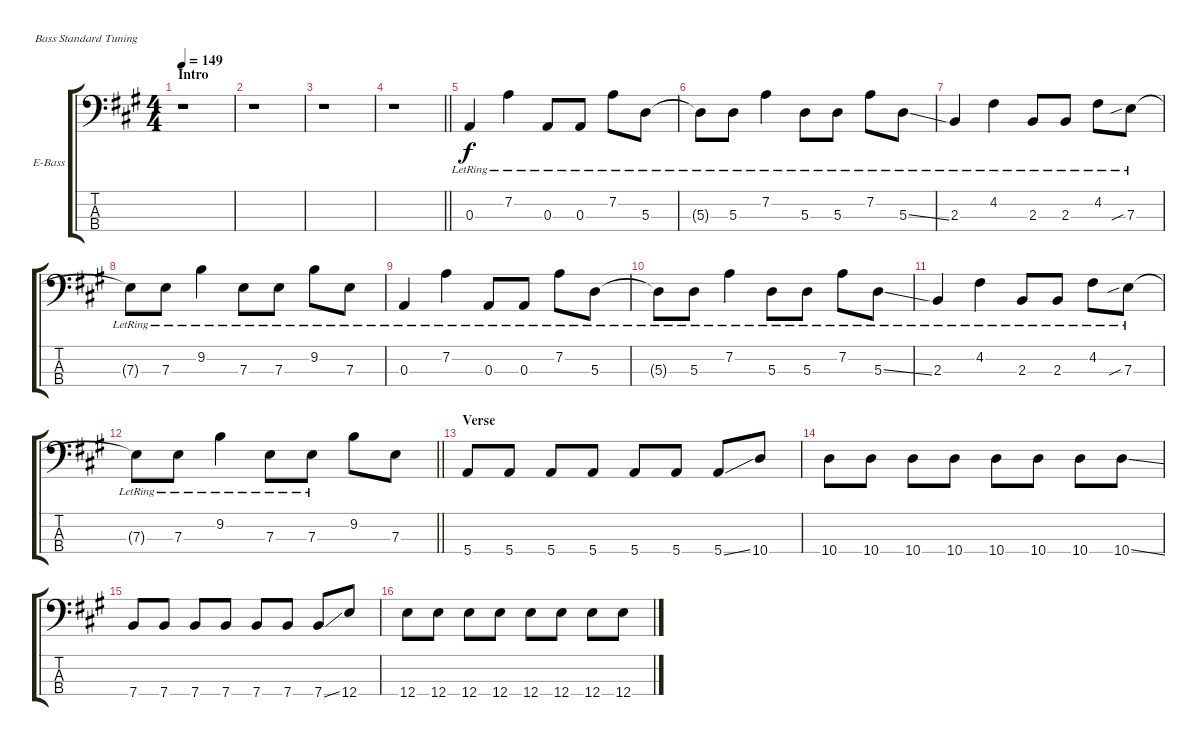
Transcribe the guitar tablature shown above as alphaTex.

\defaultSystemsLayout 4
\bracketExtendMode groupsimilarinstruments
\firstSystemTrackNameOrientation horizontal
\otherSystemsTrackNameOrientation horizontal
\track ("Bass" "E-Bass") {instrument electricbassfinger}
\staff {score tabs}
\tuning (G2 D2 A1 E1)
\ts (4 4)
\section ("" "Intro")
\tempo 149
\clef f4
\scale
0.485477
\ks a
r.1{dy f instrument electricbassfinger} |
\scale
0.257261 r.1 |
\scale
0.257261 r.1 |
\scale
0.333333
\barLineRight lightlight
r.1 |
\scale
0.333333 0.3{lr}.4 7.2{lr}.4 0.3{lr}.8 0.3{lr}.8 7.2{lr}.8 5.3{lr}.8 |
\scale
0.333333 5.3{lr t}.8 5.3{lr}.8 7.2{lr}.4 5.3{lr}.8 5.3{lr}.8 7.2{lr}.8 5.3{ss lr}.8 |
\scale
0.333333 2.3{lr}.4 4.2{lr}.4 2.3{lr}.8 2.3{lr}.8 4.2{lr}.8 7.3{sib lr}.8 |
\scale
0.333333 7.3{lr t}.8 7.3{lr}.8 9.2{lr}.4 7.3{lr}.8 7.3{lr}.8 9.2{lr}.8 7.3{lr}.8 |
\scale
0.333333 0.3{lr}.4 7.2{lr}.4 0.3{lr}.8 0.3{lr}.8 7.2{lr}.8 5.3{lr}.8 |
\scale
0.333333 5.3{lr t}.8 5.3{lr}.8 7.2{lr}.4 5.3{lr}.8 5.3{lr}.8 7.2{lr}.8 5.3{ss lr}.8 |
\scale
0.333333 2.3{lr}.4 4.2{lr}.4 2.3{lr}.8 2.3{lr}.8 4.2{lr}.8 7.3{sib lr}.8 |
\scale
0.333333
\barLineRight lightlight
7.3{lr t}.8 7.3{lr}.8 9.2{lr}.4 7.3{lr}.8 7.3{lr}.8 9.2.8 7.3.8 |
\section ("" "Verse")
5.4.8 5.4.8 5.4.8 5.4.8 5.4.8 5.4.8 5.4{ss}.8 10.4.8 |
10.4.8 10.4.8 10.4.8 10.4.8 10.4.8 10.4.8 10.4.8 10.4{ss}.8 |
7.4.8 7.4.8 7.4.8 7.4.8 7.4.8 7.4.8 7.4{ss}.8 12.4.8 |
12.4.8 12.4.8 12.4.8 12.4.8 12.4.8 12.4.8 12.4.8 12.4{ss}.8
